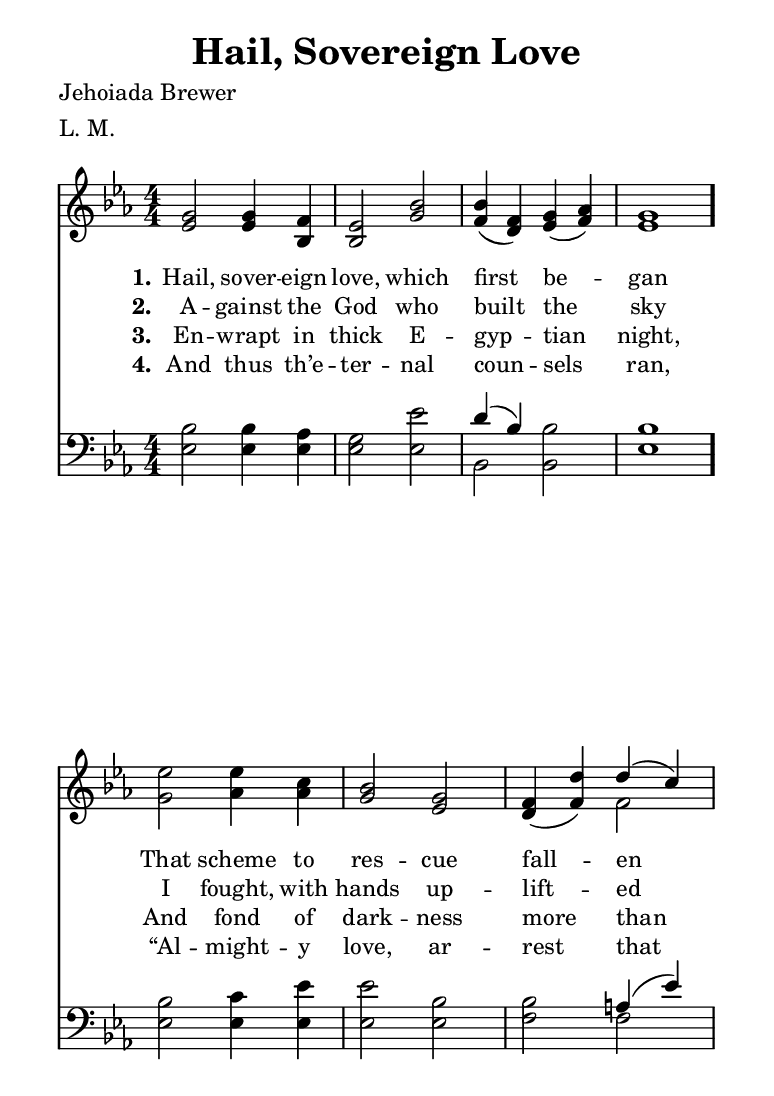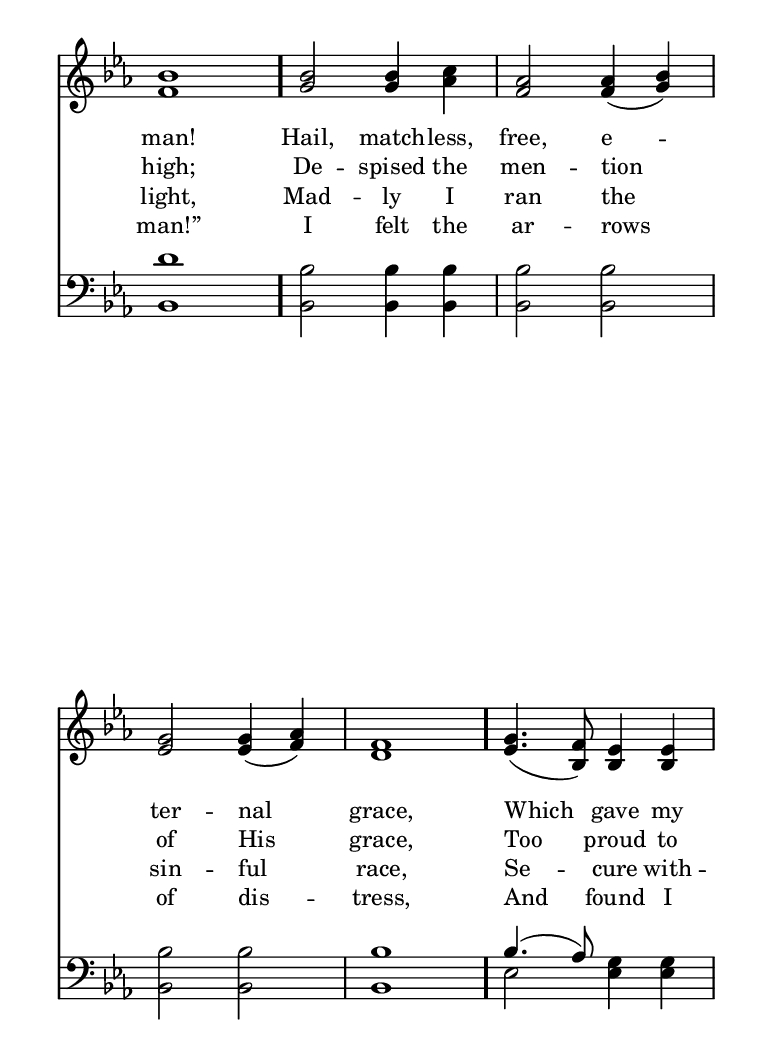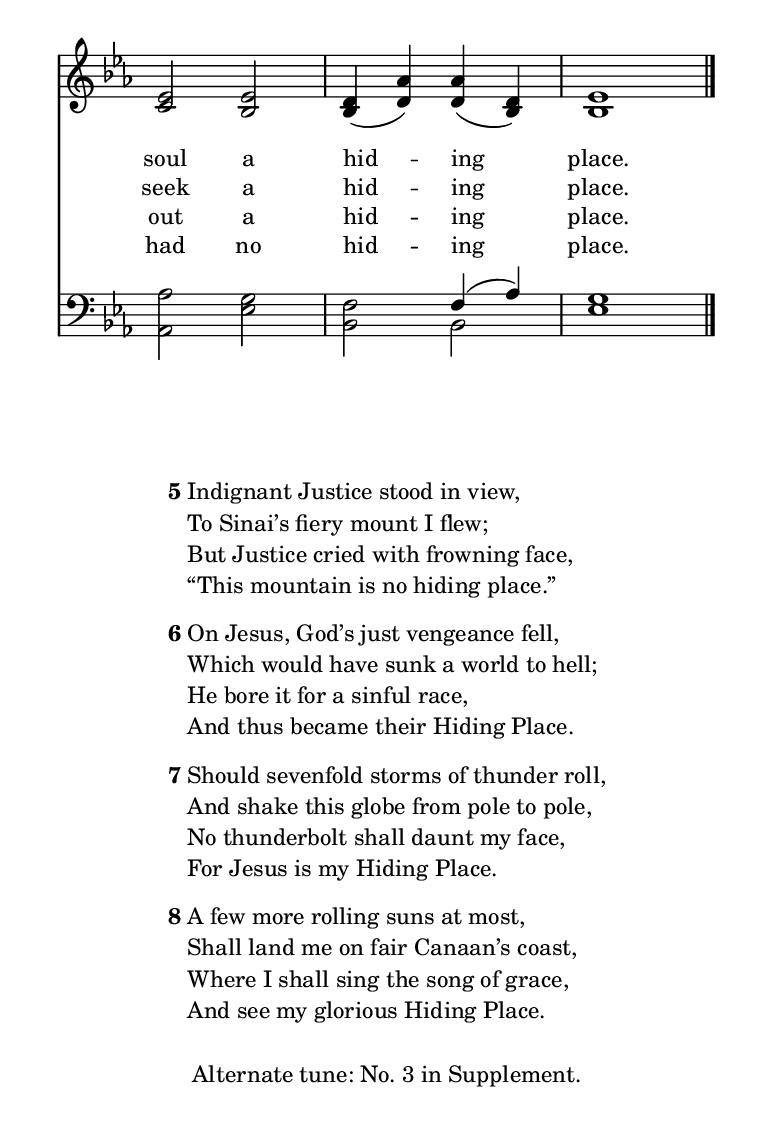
\include "common/global.ily"
\paper {
  \include "common/paper.ily"
  systems-per-page = #(cond (is-eogsized 2) (#t #f))
}

\header{
  hymnnumber = "88"
  title = "Hail, Sovereign Love"
  tunename = "Bera"
  meter = "L. M."
  poet = "Jehoiada Brewer" % original has "Jehoida"
  composer = ""
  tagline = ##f
}

% for fermata in MIDI
ta = { \tempo 4=110 }
tb = { \tempo 4=55  }

patternAA = { c2       c4 c4 | c2 c2      | c4( c4) c4( c4) | c1 }
patternAB = { c2       c4 c4 | c2 c2      | c4( c4) c2      | c1 }
patternAC = { c2       c4 c4 | c2 c2      | c2      c2      | c1 }
patternAD = { c2       c4 c4 | c2 c2      | c2      c4( c4) | c1 }
patternAE = { c2       c4 c4 | c2 c4( c4) | c2      c4( c4) | c1 }
patternAF = { c4.( c8) c4 c4 | c2 c2      | c4( c4) c4( c4) | c1 }
patternAG = { c4.( c8) c4 c4 | c2 c2      | c2      c4( c4) | c1 }

global = {
  \include "common/overrides.ily"
  \override Staff.TimeSignature.style = #'numbered
  \time 4/4
  \override Score.MetronomeMark.transparent = ##t % hide all fermata changes too
  \ta
  \key ees \major
  \autoBeamOff
}

notesSoprano = {
\global
\relative c'' {

  \changePitch \patternAA { g g f | ees bes' bes f g aes | g }
  \changePitch \patternAA { ees' ees c | bes g | f d' d c | bes }
  \changePitch \patternAE { bes bes c | aes aes bes | g g aes | f }
  \changePitch \patternAF { g f ees ees | ees ees | d aes' aes d, | ees }

  \bar "|."

}
}

notesAlto = {
\global
\relative e' {

  \changePitch \patternAA { ees ees bes | bes g' | f d ees f | ees }
  \changePitch \patternAB { g aes aes | g ees | d f f | f }
  \changePitch \patternAE { g g aes | f f g | ees ees f | d }
  \changePitch \patternAF { ees bes bes bes | c bes | bes d d bes | bes }

}
}

notesTenor = {
\global
\relative a {

  \changePitch \patternAB { bes bes aes | g ees' | d bes bes | bes }
  \changePitch \patternAD { bes | c ees | ees bes | bes a ees' | d }
  \changePitch \patternAC { bes bes bes | bes bes | bes bes | bes }
  \changePitch \patternAG { bes aes | g g | aes g | f f aes | g }

}
}

notesBass = {
\global
\relative f {

  \changePitch \patternAC { ees ees ees | ees ees | bes bes | ees }
  \changePitch \patternAC { ees ees ees | ees ees | f f | bes, }
  \changePitch \patternAC { bes bes bes | bes bes | bes bes | bes }
  \changePitch \patternAC { ees ees ees | aes, ees' | bes bes | ees }

}
}

wordsA = \lyricmode {
\set stanza = "1."

Hail, sover -- eign love, which first be -- gan \bar "."
That scheme to res -- cue fall -- en man! \bar "."
Hail, match -- less, free, e -- ter -- nal grace, \bar "."
Which gave my soul a hid -- ing place. \bar "."

}

wordsB = \lyricmode {
\set stanza = "2."

A -- gainst the God who built the sky
I fought, with hands up -- lift -- ed high;
De -- spised the men -- tion of His grace,
Too proud to seek a hid -- ing place.

}

wordsC = \lyricmode {
\set stanza = "3."

En -- wrapt in thick E -- gyp -- tian night,
And fond of dark -- ness more than light,
Mad -- ly I ran the sin -- ful race,
Se -- cure with -- out a hid -- ing place.

}

wordsD = \lyricmode {
\set stanza = "4."

And thus th’e -- ter -- nal coun -- sels ran,
“Al -- might -- y love, ar -- rest that man!”
I felt the ar -- rows of dis -- tress,
And found I had no hid -- ing place.

}

wordsE = \markuplist {

\line { Indignant Justice stood in view, }
\line { To Sinai’s fiery mount I flew; }
\line { But Justice cried with frowning face, }
\line { “This mountain is no hiding place.” }

}

wordsF = \markuplist {

\line { On Jesus, God’s just vengeance fell, }
\line { Which would have sunk a world to hell; }
\line { He bore it for a sinful race, }
\line { And thus became their Hiding Place. }

}

wordsG = \markuplist {

\line { Should sevenfold storms of thunder roll, }
\line { And shake this globe from pole to pole, }
\line { No thunderbolt shall daunt my face, }
\line { For Jesus is my Hiding Place. }

}

wordsH = \markuplist {

\line { A few more rolling suns at most, }
\line { Shall land me on fair Canaan’s coast, }
\line { Where I shall sing the song of grace, }
\line { And see my glorious Hiding Place. }

}

\score {
  \context ChoirStaff <<
    \context Staff = upper <<
      \set Staff.autoBeaming = ##f
      \set ChoirStaff.systemStartDelimiter = #'SystemStartBar
      \set ChoirStaff.printPartCombineTexts = ##f
      \partcombine #'(2 . 9) \notesSoprano \notesAlto
      \context NullVoice = sopranos { \voiceOne << \notesSoprano >> }
      \context NullVoice = altos { \voiceTwo << \notesAlto >> }
      \context Lyrics = one   \lyricsto sopranos \wordsA
      \context Lyrics = two   \lyricsto sopranos \wordsB
      \context Lyrics = three \lyricsto sopranos \wordsC
      \context Lyrics = four  \lyricsto sopranos \wordsD
    >>
    \context Staff = men <<
      \clef bass
      \set ChoirStaff.printPartCombineTexts = ##f
      \partcombine #'(2 . 9) \notesTenor \notesBass
      \context NullVoice = tenors { \voiceOne << \notesTenor >> }
      \context NullVoice = basses { \voiceTwo << \notesBass >> }
    >>
  >>
  \layout {
    \include "common/layout.ily"
  }
  \midi{
    \include "common/midi.ily"
  }
}

\noPageBreak

\markup { \fill-line { \column {
	% TODO centre number above verse as in original
  \line{ \bold 5 \column { \wordsE } } \combine \null \vspace #0.4
  \line{ \bold 6 \column { \wordsF } } \combine \null \vspace #0.4
  \line{ \bold 7 \column { \wordsG } } \combine \null \vspace #0.4
  \line{ \bold 8 \column { \wordsH } } \combine \null \vspace #0.4
} } }

\noPageBreak

\markup { \vspace #2 \fill-line { \raise #2 \line { Alternate tune: No. 3 in Supplement. } } }

\version "2.19.49"  % necessary for upgrading to future LilyPond versions.

% vi:set et ts=2 sw=2 ai nocindent syntax=lilypond:
